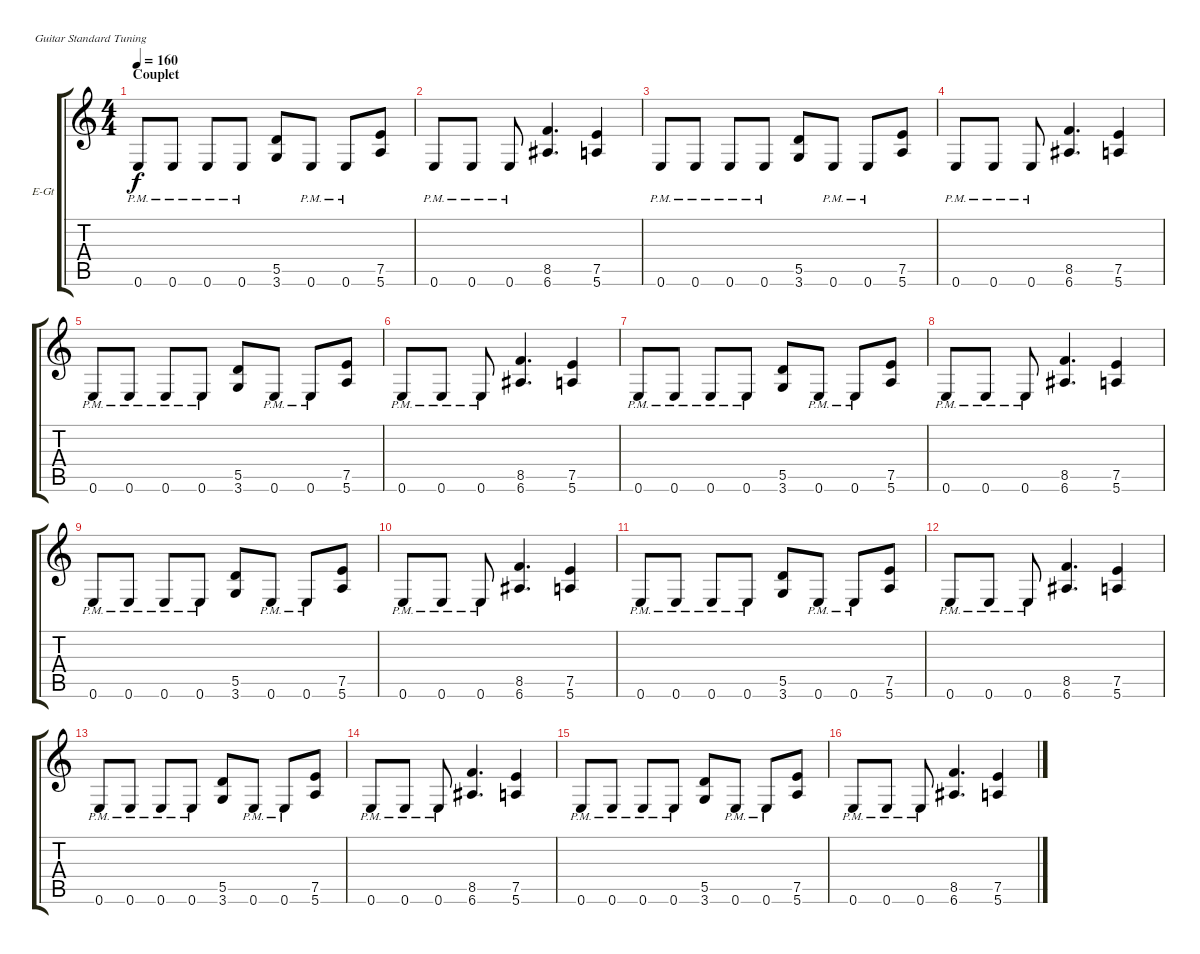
\bracketExtendMode groupsimilarinstruments
\firstSystemTrackNameOrientation horizontal
\otherSystemsTrackNameOrientation horizontal
\track ("Guitar 1" "E-Gt") {instrument distortionguitar}
\staff {score tabs}
\tuning (E4 B3 G3 D3 A2 E2)
\ts (4 4)
\section ("" "Couplet")
\tempo 160
\clef g2
\scale
0.333333
\ks c
0.6{pm}.8{dy f} 0.6{pm}.8 0.6{pm}.8 0.6{pm}.8 (5.5 3.6).8 0.6{pm}.8 0.6{pm}.8 (7.5 5.6).8 |
\scale
0.333333 0.6{pm}.8 0.6{pm}.8 0.6{pm}.8 (8.5 6.6).4{d} (7.5 5.6).4 |
\scale
0.333333 0.6{pm}.8 0.6{pm}.8 0.6{pm}.8 0.6{pm}.8 (5.5 3.6).8 0.6{pm}.8 0.6{pm}.8 (7.5 5.6).8 |
\scale
0.333333 0.6{pm}.8 0.6{pm}.8 0.6{pm}.8 (8.5 6.6).4{d} (7.5 5.6).4 |
\scale
0.333333 0.6{pm}.8 0.6{pm}.8 0.6{pm}.8 0.6{pm}.8 (5.5 3.6).8 0.6{pm}.8 0.6{pm}.8 (7.5 5.6).8 |
\scale
0.333333 0.6{pm}.8 0.6{pm}.8 0.6{pm}.8 (8.5 6.6).4{d} (7.5 5.6).4 |
\scale
0.333333 0.6{pm}.8 0.6{pm}.8 0.6{pm}.8 0.6{pm}.8 (5.5 3.6).8 0.6{pm}.8 0.6{pm}.8 (7.5 5.6).8 |
\scale
0.333333 0.6{pm}.8 0.6{pm}.8 0.6{pm}.8 (8.5 6.6).4{d} (7.5 5.6).4 |
\scale
0.333333 0.6{pm}.8 0.6{pm}.8 0.6{pm}.8 0.6{pm}.8 (5.5 3.6).8 0.6{pm}.8 0.6{pm}.8 (7.5 5.6).8 |
\scale
0.333333 0.6{pm}.8 0.6{pm}.8 0.6{pm}.8 (8.5 6.6).4{d} (7.5 5.6).4 |
\scale
0.333333 0.6{pm}.8 0.6{pm}.8 0.6{pm}.8 0.6{pm}.8 (5.5 3.6).8 0.6{pm}.8 0.6{pm}.8 (7.5 5.6).8 |
\scale
0.333333 0.6{pm}.8 0.6{pm}.8 0.6{pm}.8 (8.5 6.6).4{d} (7.5 5.6).4 |
\scale
0.333333 0.6{pm}.8 0.6{pm}.8 0.6{pm}.8 0.6{pm}.8 (5.5 3.6).8 0.6{pm}.8 0.6{pm}.8 (7.5 5.6).8 |
\scale
0.333333 0.6{pm}.8 0.6{pm}.8 0.6{pm}.8 (8.5 6.6).4{d} (7.5 5.6).4 |
\scale
0.333333 0.6{pm}.8 0.6{pm}.8 0.6{pm}.8 0.6{pm}.8 (5.5 3.6).8 0.6{pm}.8 0.6{pm}.8 (7.5 5.6).8 |
\scale
0.333333 0.6{pm}.8 0.6{pm}.8 0.6{pm}.8 (8.5 6.6).4{d} (7.5 5.6).4
